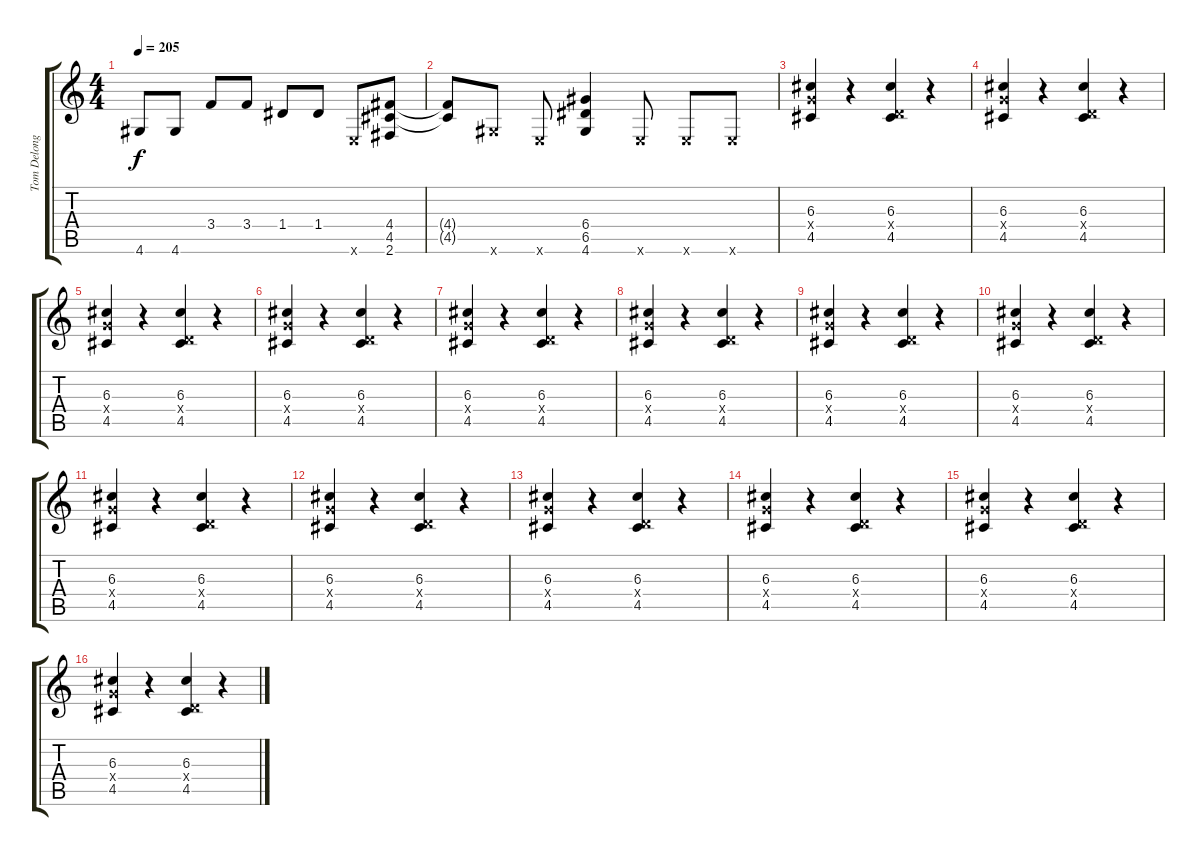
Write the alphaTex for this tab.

\track ("Tom Delonge (Guitar 1)" "Tom Delong") {instrument overdrivenguitar}
\staff {score tabs}
\tuning (E4 B3 G3 D3 A2 E2) {hide}
\ts (4 4)
\tempo 205
\clef g2
\ks c
4.6{t}.8{dy f} 4.6.8 3.4.8 3.4.8 1.4.8 1.4.8 0.6{x}.8 (4.4 4.5 2.6).8 |
(4.4{t} 4.5{t}).8 4.6{x}.8 0.6{x}.8 (6.4 6.5 4.6).4 0.6{x}.8 0.6{x}.8 0.6{x}.8 |
(6.3 5.4{x} 4.5).4 r.4 (6.3 0.4{x} 4.5).4 r.4 |
(6.3 5.4{x} 4.5).4 r.4 (6.3 0.4{x} 4.5).4 r.4 |
(6.3 5.4{x} 4.5).4 r.4 (6.3 0.4{x} 4.5).4 r.4 |
(6.3 5.4{x} 4.5).4 r.4 (6.3 0.4{x} 4.5).4 r.4 |
(6.3 5.4{x} 4.5).4 r.4 (6.3 0.4{x} 4.5).4 r.4 |
(6.3 5.4{x} 4.5).4 r.4 (6.3 0.4{x} 4.5).4 r.4 |
(6.3 5.4{x} 4.5).4 r.4 (6.3 0.4{x} 4.5).4 r.4 |
(6.3 5.4{x} 4.5).4 r.4 (6.3 0.4{x} 4.5).4 r.4 |
(6.3 5.4{x} 4.5).4 r.4 (6.3 0.4{x} 4.5).4 r.4 |
(6.3 5.4{x} 4.5).4 r.4 (6.3 0.4{x} 4.5).4 r.4 |
(6.3 5.4{x} 4.5).4 r.4 (6.3 0.4{x} 4.5).4 r.4 |
(6.3 5.4{x} 4.5).4 r.4 (6.3 0.4{x} 4.5).4 r.4 |
(6.3 5.4{x} 4.5).4 r.4 (6.3 0.4{x} 4.5).4 r.4 |
(6.3 5.4{x} 4.5).4 r.4 (6.3 0.4{x} 4.5).4 r.4
